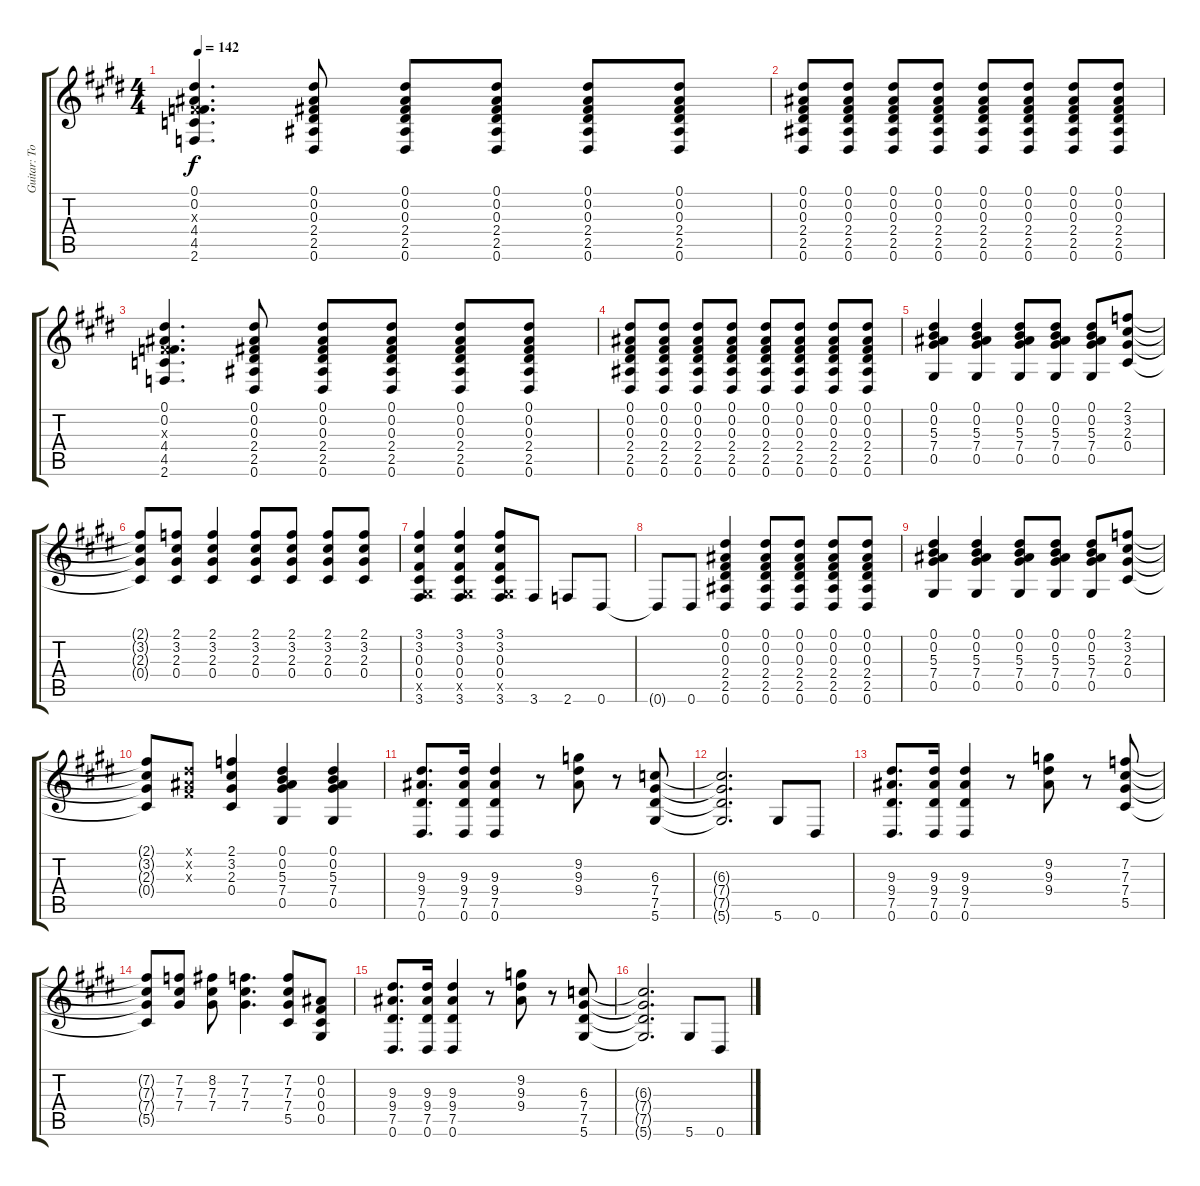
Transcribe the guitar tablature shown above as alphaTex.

\track ("Guitar: Tony" "Guitar: To") {instrument distortionguitar}
\staff {score tabs}
\tuning (Eb4 Bb3 Gb3 Db3 Ab2 Eb2) {hide}
\ts (4 4)
\tempo 142
\clef g2
\ks e
(0.1 0.2 0.3{x} 4.4 4.5 2.6).4{d dy f} (0.1 0.2 0.3 2.4 2.5 0.6).8 (0.1 0.2 0.3 2.4 2.5 0.6).8 (0.1 0.2 0.3 2.4 2.5 0.6).8 (0.1 0.2 0.3 2.4 2.5 0.6).8 (0.1 0.2 0.3 2.4 2.5 0.6).8 |
(0.1 0.2 0.3 2.4 2.5 0.6).8 (0.1 0.2 0.3 2.4 2.5 0.6).8 (0.1 0.2 0.3 2.4 2.5 0.6).8 (0.1 0.2 0.3 2.4 2.5 0.6).8 (0.1 0.2 0.3 2.4 2.5 0.6).8 (0.1 0.2 0.3 2.4 2.5 0.6).8 (0.1 0.2 0.3 2.4 2.5 0.6).8 (0.1 0.2 0.3 2.4 2.5 0.6).8 |
(0.1 0.2 0.3{x} 4.4 4.5 2.6).4{d} (0.1 0.2 0.3 2.4 2.5 0.6).8 (0.1 0.2 0.3 2.4 2.5 0.6).8 (0.1 0.2 0.3 2.4 2.5 0.6).8 (0.1 0.2 0.3 2.4 2.5 0.6).8 (0.1 0.2 0.3 2.4 2.5 0.6).8 |
(0.1 0.2 0.3 2.4 2.5 0.6).8 (0.1 0.2 0.3 2.4 2.5 0.6).8 (0.1 0.2 0.3 2.4 2.5 0.6).8 (0.1 0.2 0.3 2.4 2.5 0.6).8 (0.1 0.2 0.3 2.4 2.5 0.6).8 (0.1 0.2 0.3 2.4 2.5 0.6).8 (0.1 0.2 0.3 2.4 2.5 0.6).8 (0.1 0.2 0.3 2.4 2.5 0.6).8 |
(0.1 0.2 5.3 7.4 0.5).4 (0.1 0.2 5.3 7.4 0.5).4 (0.1 0.2 5.3 7.4 0.5).8 (0.1 0.2 5.3 7.4 0.5).8 (0.1 0.2 5.3 7.4 0.5).8 (2.1 3.2 2.3 0.4).8 |
(2.1{t} 3.2{t} 2.3{t} 0.4{t}).8 (2.1 3.2 2.3 0.4).8 (2.1 3.2 2.3 0.4).4 (2.1 3.2 2.3 0.4).8 (2.1 3.2 2.3 0.4).8 (2.1 3.2 2.3 0.4).8 (2.1 3.2 2.3 0.4).8 |
(3.1 3.2 0.3 0.4 0.5{x} 3.6).4 (3.1 3.2 0.3 0.4 0.5{x} 3.6).4 (3.1 3.2 0.3 0.4 0.5{x} 3.6).8 3.6.8 2.6.8 0.6.8 |
0.6{t}.8 0.6.8 (0.1 0.2 0.3 2.4 2.5 0.6).4 (0.1 0.2 0.3 2.4 2.5 0.6).8 (0.1 0.2 0.3 2.4 2.5 0.6).8 (0.1 0.2 0.3 2.4 2.5 0.6).8 (0.1 0.2 0.3 2.4 2.5 0.6).8 |
(0.1 0.2 5.3 7.4 0.5).4 (0.1 0.2 5.3 7.4 0.5).4 (0.1 0.2 5.3 7.4 0.5).8 (0.1 0.2 5.3 7.4 0.5).8 (0.1 0.2 5.3 7.4 0.5).8 (2.1 3.2 2.3 0.4).8 |
(2.1{t} 3.2{t} 2.3{t} 0.4{t}).8 (0.1{x} 0.2{x} 0.3{x}).8 (2.1 3.2 2.3 0.4).4 (0.1 0.2 5.3 7.4 0.5).4 (0.1 0.2 5.3 7.4 0.5).4 |
(9.3 9.4 7.5 0.6).8{d} (9.3 9.4 7.5 0.6).16 (9.3 9.4 7.5 0.6).4 r.8 (9.2 9.3 9.4).8 r.8 (6.3 7.4 7.5 5.6).8 |
(6.3{t} 7.4{t} 7.5{t} 5.6{t}).2{d} 5.6.8 0.6.8 |
(9.3 9.4 7.5 0.6).8{d} (9.3 9.4 7.5 0.6).16 (9.3 9.4 7.5 0.6).4 r.8 (9.2 9.3 9.4).8 r.8 (7.2 7.3 7.4 5.5).8 |
(7.2{t} 7.3{t} 7.4{t} 5.5{t}).8 (7.2 7.3 7.4).8 (8.2 7.3 7.4).8 (7.2 7.3 7.4).4{d} (7.2 7.3 7.4 5.5).8 (0.2 0.3 0.4 0.5).8 |
(9.3 9.4 7.5 0.6).8{d} (9.3 9.4 7.5 0.6).16 (9.3 9.4 7.5 0.6).4 r.8 (9.2 9.3 9.4).8 r.8 (6.3 7.4 7.5 5.6).8 |
(6.3{t} 7.4{t} 7.5{t} 5.6{t}).2{d} 5.6.8 0.6.8
